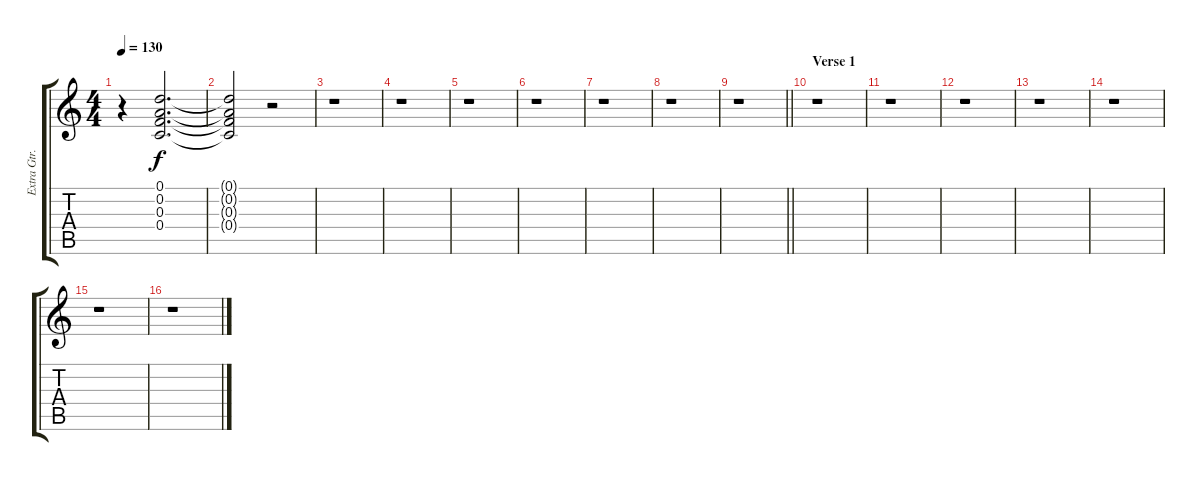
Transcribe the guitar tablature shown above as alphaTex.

\track ("Extra Gtr." "Extra Gtr.") {instrument electricguitarclean}
\staff {score tabs}
\tuning (D4 A3 F3 C3 G2 C2) {hide}
\ts (4 4)
\tempo 130
\clef g2
\ks c
r.4{dy p} (0.1 0.2 0.3 0.4).2{d dy f instrument reversecymbal} |
(0.1{t} 0.2{t} 0.3{t} 0.4{t}).2 r.2 |
r.1 |
r.1 |
r.1 |
r.1 |
r.1 |
r.1 |
\barLineRight lightlight
r.1 |
\section ("" "Verse 1")
r.1 |
r.1 |
r.1 |
r.1 |
r.1 |
r.1 |
r.1
